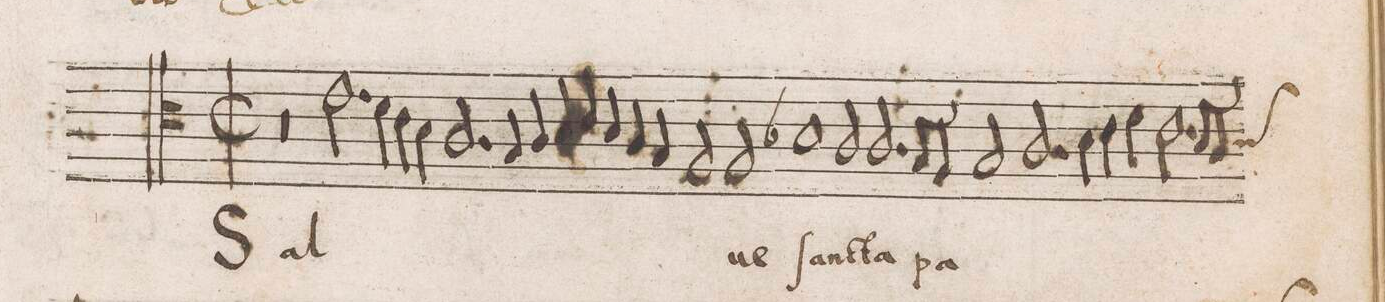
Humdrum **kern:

**kern	**text
*I"ALTVS	*
*clefC3	*
*k[]	*
*met(C|)	*
*M2/1	*
0r	.
=2	=2
2.e\	Sal-
4d\	.
4c\	.
4B\	.
2.A/	.
=3	=3
4G/	.
4A/	.
4B/	.
4c/	.
4B/	.
4A/	.
4G/	.
=4	=4
2F/	.
2F/	-ue
1B-X	ſanc-
=5	=5
2A/	.
2.A/	-ta
8G/L	pa-
8F/J	.
2G/	.
=6	=6
2.A/	.
4B\	.
4c\	.
4d\	.
2.c\	.
=7	=7
8B/L	.
*custos:B	*
8A/J	.
*-	*-
